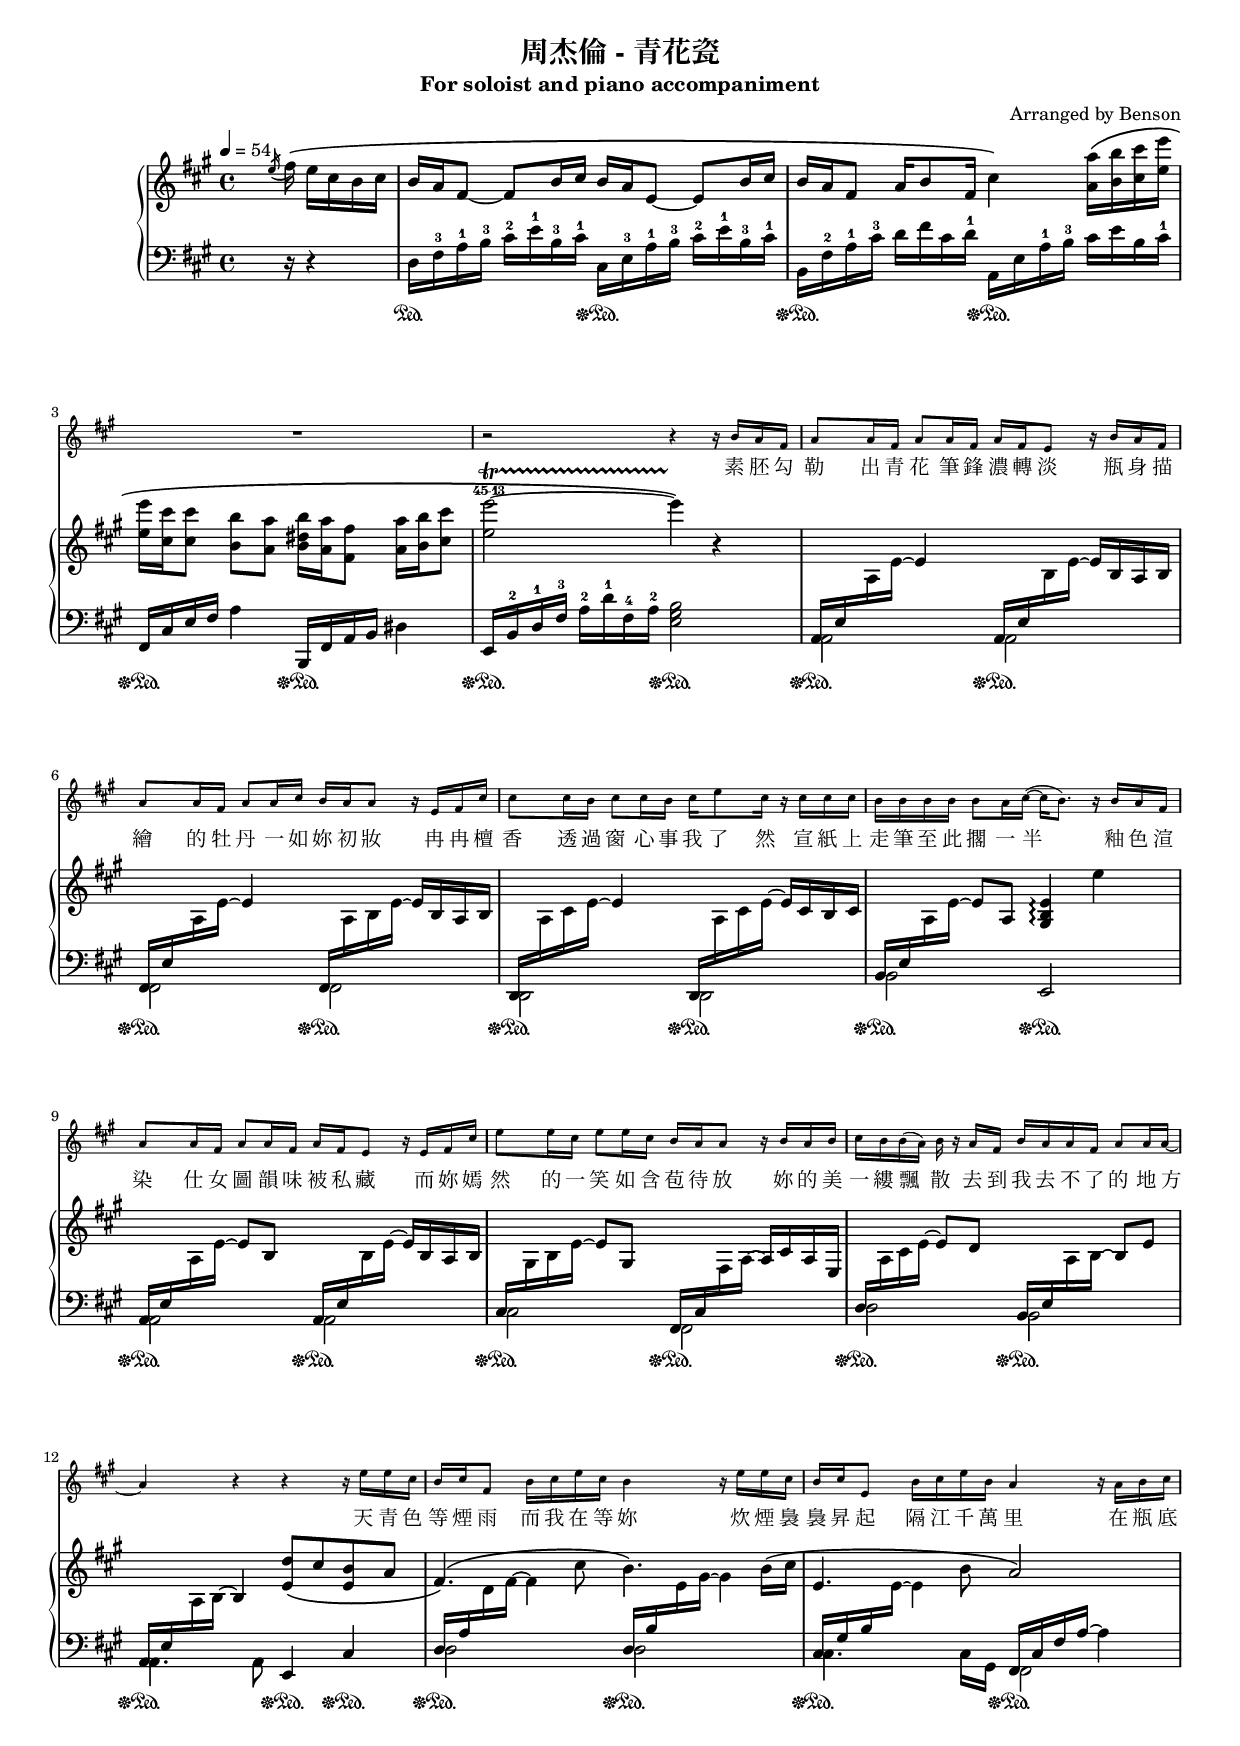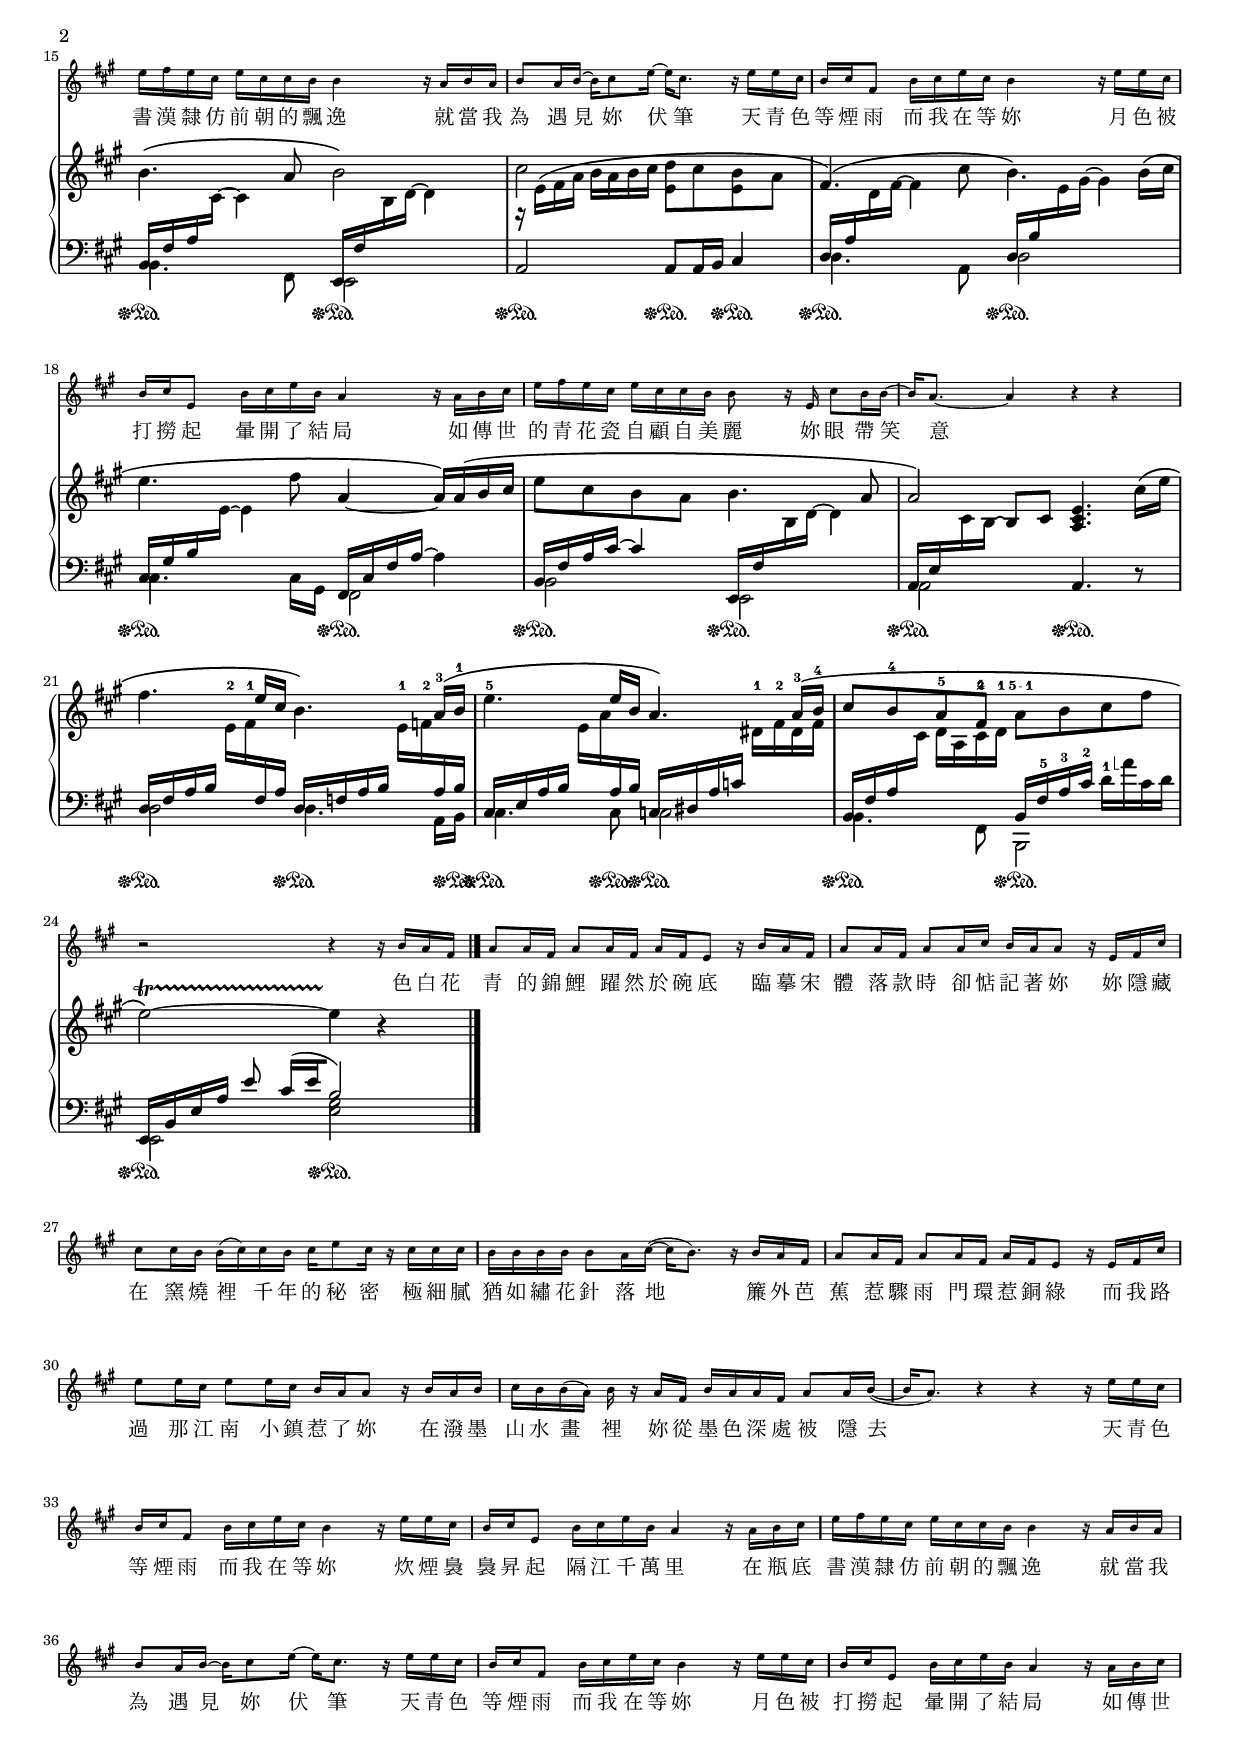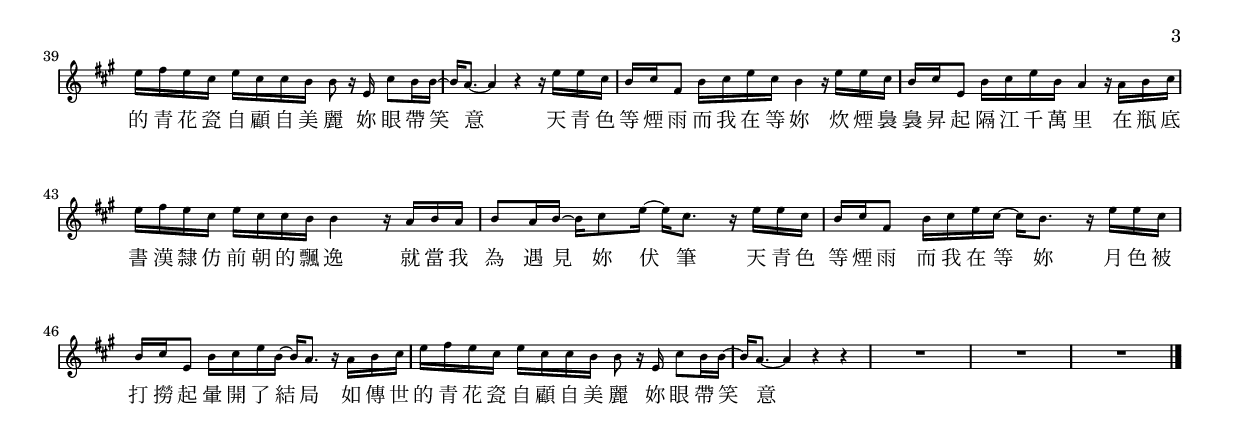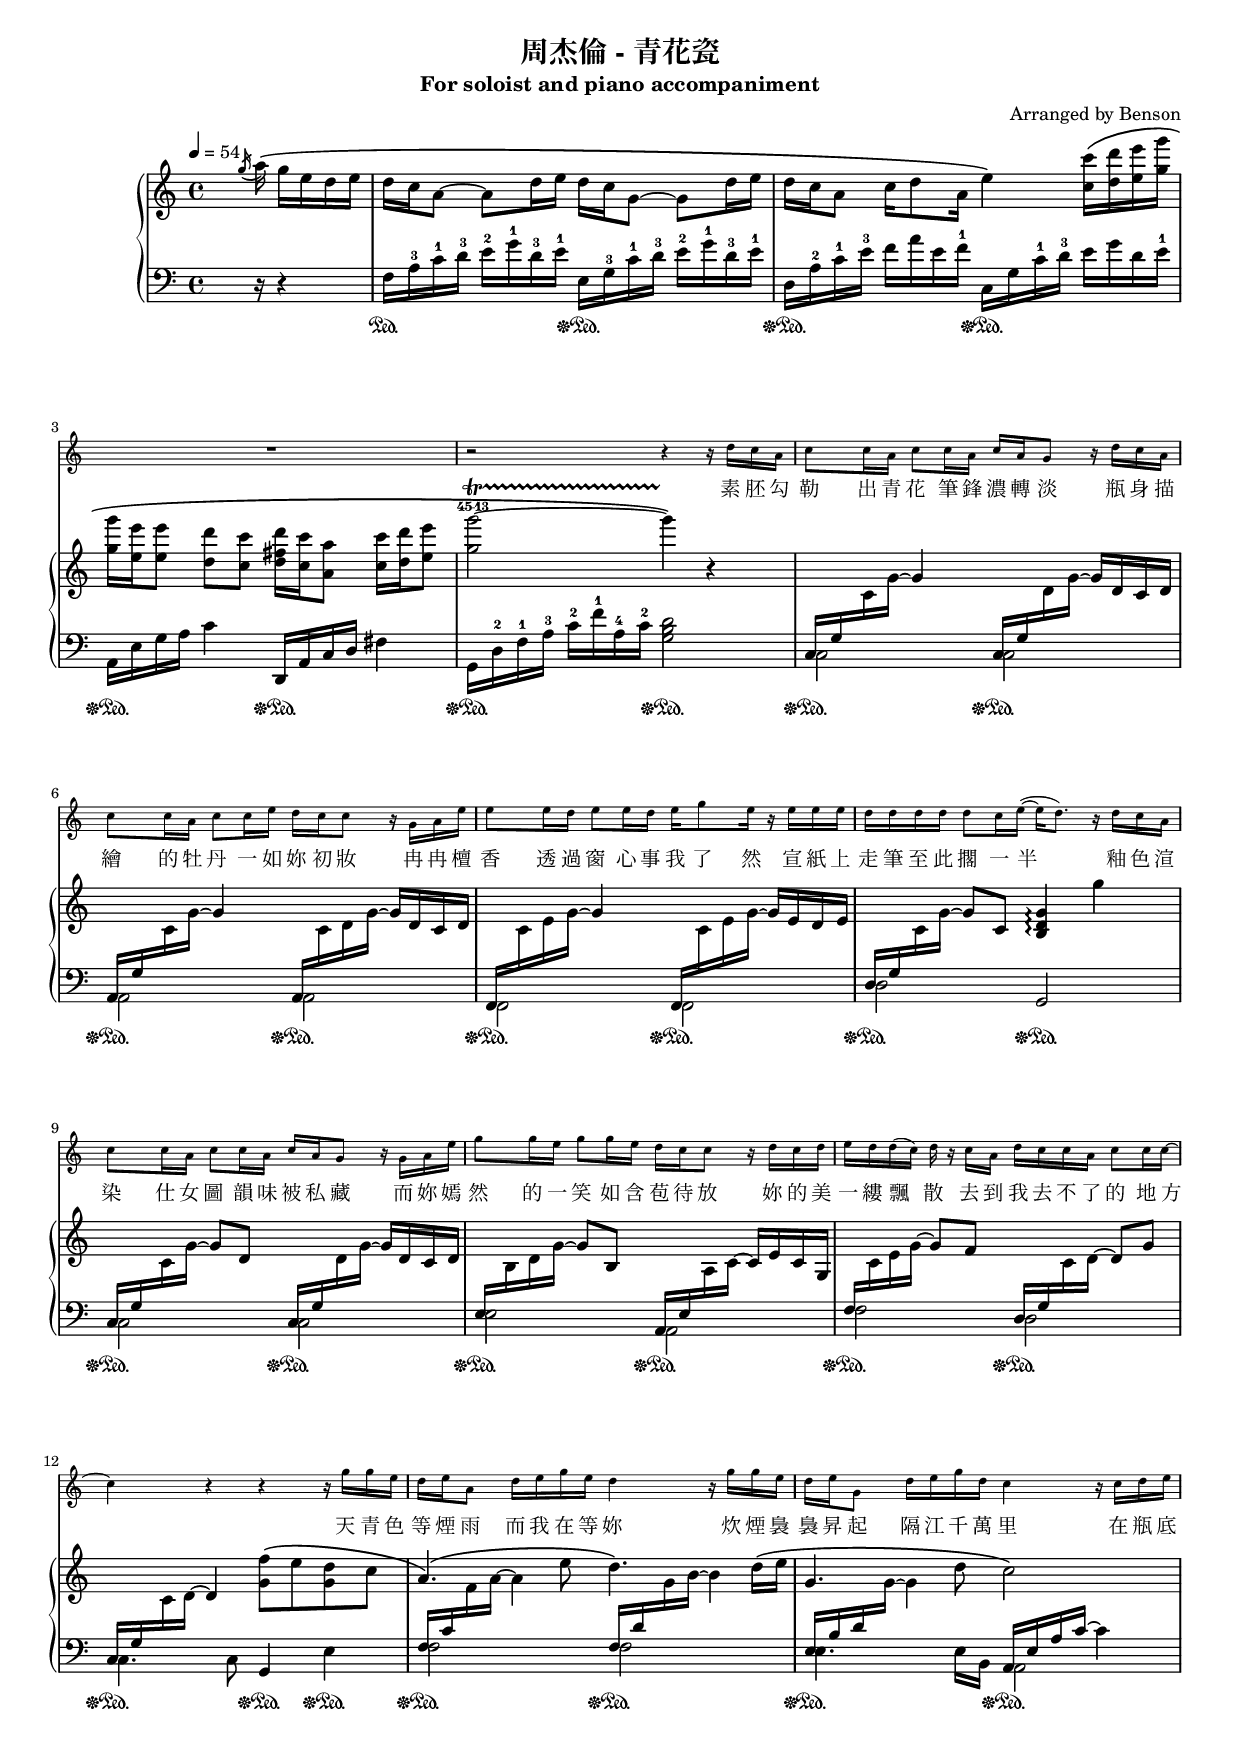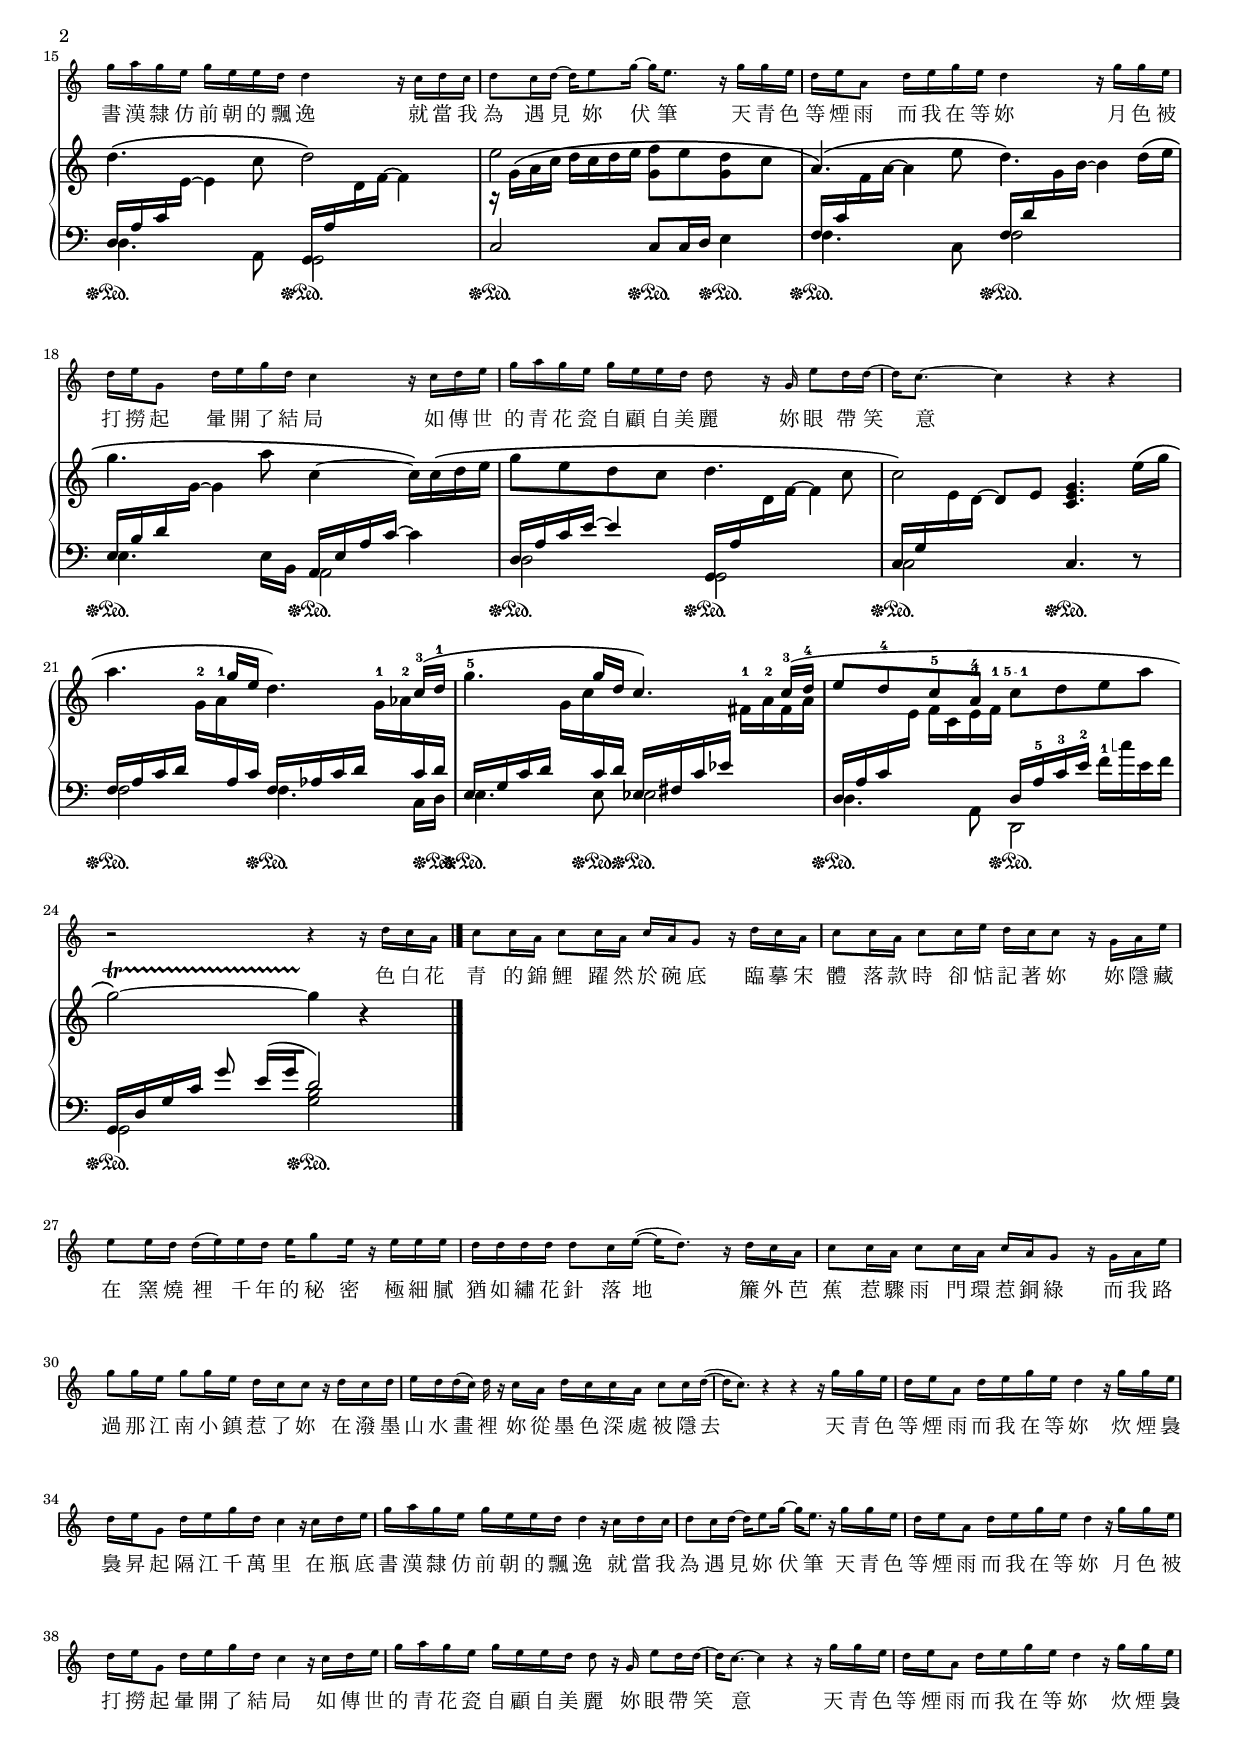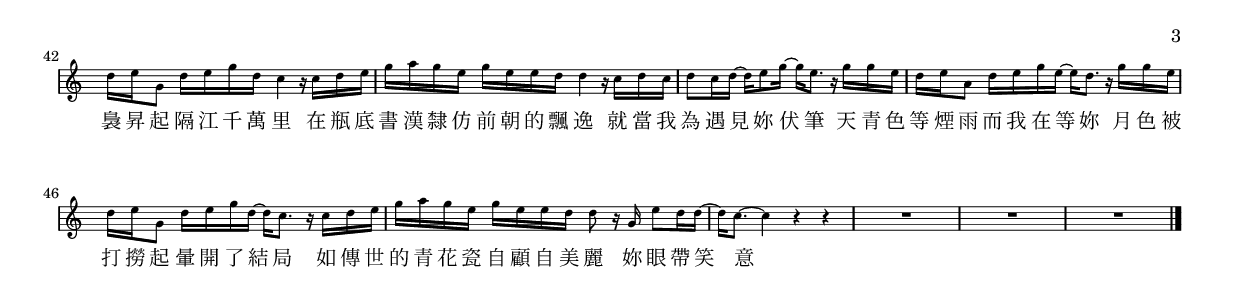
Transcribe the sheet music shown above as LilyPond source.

\version "2.18.2"
\include "articulate.ly"
#(set-global-staff-size 16)

%%%%%%%%%%%%%%%%%%%%%%%%%%%%%%%%%%%%%%%%%%%%%%%%%%%%%%%%%%%%%%%%%%%%%%%%%%%%%%%%%%%%%%%%%%
%%  http://lsr.di.unimi.it/LSR/Item?id=445

%LSR by Jay Anderson.
%modyfied by Simon Albrecht on March 2014.
%=> http://lilypond.1069038.n5.nabble.com/LSR-445-error-td160662.html

#(define (octave-up m t)
 (let* ((octave (1- t))
      (new-note (ly:music-deep-copy m))
      (new-pitch (ly:make-pitch
        octave
        (ly:pitch-notename (ly:music-property m 'pitch))
        (ly:pitch-alteration (ly:music-property m 'pitch)))))
  (set! (ly:music-property new-note 'pitch) new-pitch)
  new-note))

#(define (octavize-chord elements t)
 (cond ((null? elements) elements)
     ((eq? (ly:music-property (car elements) 'name) 'NoteEvent)
       (cons (car elements)
             (cons (octave-up (car elements) t)
                   (octavize-chord (cdr elements) t))))
     (else (cons (car elements) (octavize-chord (cdr elements ) t)))))

#(define (octavize music t)
 (if (eq? (ly:music-property music 'name) 'EventChord)
       (ly:music-set-property! music 'elements (octavize-chord
(ly:music-property music 'elements) t)))
 music)

makeOctaves = #(define-music-function (parser location arg mus) (integer? ly:music?)
 (music-map (lambda (x) (octavize x arg)) (event-chord-wrap! mus)))
%%%%%%%%%%%%%%%%%%%%%%%%%%%%%%%%%%%%%%%%%%%%%%%%%%%%%%%%%%%%%%%%%%%%%%%%%%%%%%%%%%%%%%%%%%

cr = \change Staff = "right"
cl = \change Staff = "left"
rhMark = \markup { 
  \path #0.1 #'((moveto -1 0)(rlineto 0 -1.5)(rlineto 0.5 0))
}

\header {
  title = "周杰倫 - 青花瓷"
  subtitle = "For soloist and piano accompaniment"
  arranger = "Arranged by Benson"
}

upper-prelude = \relative c''' {
  s16 \acciaccatura g a\( g e d e d c a8~ a8 d16 e d c g8~ g d'16 e d c a8 c16 d8 a16 e'4\)
  \makeOctaves 1 { c16\( d e g g e e8 d c } <d fis d'>16 \makeOctaves 1 { c a8 c16 d e8 }
  <g g'>2~\startTrillSpan\finger \markup \tied-lyric #"45-13" g'4\stopTrillSpan\) r4
}

lower-prelude = \relative c {
  s16 r16 r4
  f16 a-3 c-1 d-3 e-2 g-1 d-3 e-1
  e,16 g-3 c-1 d-3 e-2 g-1 d-3 e-1
  d,16 a'-2 c-1 e-3 f a e f-1
  c,16 g' c-1 d-3 e g d e-1
  a,,16 e' g a c4
  d,,16 a' c d fis4
  g,16 d'-2 f-1 a-3 c-2 f-1 a,-4 c-2
  <g b d>2
}

upper-verse-one = \relative c' {
  s1 s1 s1 s2 <b d g>4\arpeggio g''
  s1 s1 s1 s2
}

lower-verse-one = \relative c {
  << {
    \stemNeutral
    \cl c16 g'
    \cr c16 g'~ g4
    \cl c,,16 g'
    \cr d'16 g~ g d c d
    \cl a,16 g'
    \cr c16 g'~ g4
    \cl a,,16
    \cr c'16 d g~ g d c d
    \cl f,,16
    \cr c''16 e g~ g4
    \cl f,,16
    \cr c''16 e g~ g e d e
    \cl d,16 g
    \cr c16 g'~ g8 c,
  } \\ {
    c,2 c2 a2 a f f d'
  } >>
  g,2
  << {
    \stemNeutral
    \cl c16 g'
    \cr c16 g'~ g8 d
    \cl c,16 g'
    \cr d'16 g~ g d c d
    \cl e,16
    \cr b'16 d g~ g8 b,
    \cl a,16 e'
    \cr a16 c~ c e c g
    \cl f16
    \cr c'16 e g~ g8 f
    \cl d,16 g
    \cr c16 d~ d8 g
    \cl c,,16 g'
    \cr c16 d~ d4
  } \\ {
    c,2 c e a, f' d c4. c8
  } >>
}

upper-chorus-one = \relative c'' {
  <f g,>8\( e <d g,> c
  a4.\)\( e'8 d4.\) d16\( e
  g,4. d'8 c2\)
  d4.\( c8 d2\)
  << { e2 } \\ {
    r16 g,^\( a c d c d e
    <f g,>8 e <d g,> c
    \stemNeutral
    a4.\)^\( e'8 d4.\)
  } >>
  d16\( e
  g4. a8 c,4~ c16\) c\( d e
  g8 e d c d4. c8 c2\)
  <c, e g>4.
}
lower-chorus-one = \relative c {
  g4 e'
  << {
    \stemNeutral
    f16 c' \cr f a~ \stemDown a4
    \stemNeutral
    \cl f,16 d' \cr \stemDown g b~ b4
    \stemNeutral
    \cl e,,16 b' d \cr \stemDown g~ g4
    \stemUp
    \cl a,,16 e' a c~ \stemDown c4
    \stemNeutral
    d,16 a' c \cr \stemDown e~ e4
    \stemNeutral
    \cl g,,16 a' \cr \stemDown d f~ f4
    \stemNeutral
  } \\ {
    f,2 f
    e4. e16 b a2
    d4. a8 g2
  } >>
  c2 c8 c16 d e4
  << {
    \stemNeutral
    f16 c' \cr f a~ \stemDown a4
    \stemNeutral
    \cl f,16 d' \cr \stemDown g b~ b4
    \stemNeutral
    \cl e,,16 b' d \cr \stemDown g~ g4
    \stemUp
    \cl a,,16 e' a c~ \stemDown c4
    \stemUp
    d,16 a' c e~ e4
    \stemNeutral
    \cl g,,16 a' \cr \stemDown d f~ f4
    \stemNeutral
    \cl c,16 g' \cr e' d~ d8 e
  } \\ {
    f,4. c8 f2
    e4. e16 b a2
    d2 g,2
    c2
  } >>
  c4.
}

upper-episode = \relative c'' {
  e16\( g a4. \stemUp g16 e \stemNeutral d4.\)
  \stemUp c16\(-3 d-1 \stemNeutral g4.-5 \stemUp g16 d c4.\)
  \stemUp c16\(-3 d-4 e8 d-4 c-5 a-4 \stemNeutral c\finger "5 - 1" d e a
  g2~\)\startTrillSpan g4\stopTrillSpan r4
}

lower-episode = \relative c {
  r8
  << {
    \stemUp
    f16 a c d
    \stemNeutral
    \cr g-2 a-1 \cl a, c
    \stemUp
    f,16 aes c d
    \stemNeutral
    \cr g-1 aes-2 \cl c, d
    \stemUp
    e,16 g c d
    \stemNeutral
    \cr g c \cl c, d
    \stemUp
    ees,16 fis c' ees
    \stemDown
    \cr fis-1 a-2 fis a \cl
    \stemNeutral
    d,,16 a' c \cr e
    \stemDown
    f c e-2 f-1 \cl
    \stemUp
    d,16 a'-5 c-3 e-2
    \stemNeutral
    f-1
    \set fingeringOrientations = #'(left)
    <c'\finger \rhMark> e, f
    \stemUp
    g,, d' g c g'8\noBeam e16[( g d2])
  } \\ {
    f,2 f4. c16 d e4. e8 ees2
    d4. a8 d,2 g
    <g' b>2
  } >>
}

pedals = {
  s8 s4
  s2\sustainOn
  \repeat unfold 22 { s2\sustainOff\sustainOn }
  \repeat unfold 2 { s4\sustainOff\sustainOn }
  \repeat unfold 7 { s2\sustainOff\sustainOn }
  \repeat unfold 2 { s4\sustainOff\sustainOn }
  \repeat unfold 8 { s2\sustainOff\sustainOn }
  % episode
  s2\sustainOff\sustainOn
  s4.\sustainOff\sustainOn
  s16
  s16\sustainOff\sustainOn
  s4.\sustainOff\sustainOn
  s8\sustainOff\sustainOn
  s2\sustainOff\sustainOn
  \repeat unfold 4 { s2\sustainOff\sustainOn }
}

upper-print = \relative c' {
  \set fingeringOrientations = #'(up)
  \clef treble
  \tempo 4 = 54
  \time 4/4
  \key c \major
  \partial 16*6
  \upper-prelude
  \upper-verse-one
  \upper-chorus-one
  \upper-episode
  \bar "|."
}

lower-print = \relative c {
  \clef bass
  \time 4/4
  \key c \major
  \partial 16*6
  \lower-prelude
  \lower-verse-one
  \lower-chorus-one
  \lower-episode
  \bar "|."
}

dynamics = {
  s1
}

guitarchords = \chordmode {
  % ais1:m
}

lyricsmain = \lyricmode {
  素 胚 勾 勒 出 青 花 筆 鋒 濃 轉 淡
  瓶 身 描 繪 的 牡 丹 一 如 妳 初 妝
  冉 冉 檀 香 透 過 窗 心 事 我 了 然
  宣 紙 上 走 筆 至 此 擱 一 半

  釉 色 渲 染 仕 女 圖 韻 味 被 私 藏
  而 妳 嫣 然 的 一 笑 如 含 苞 待 放
  妳 的 美 一 縷 飄 散 去 到 我 去 不 了 的 地 方

  天 青 色 等 煙 雨 而 我 在 等 妳
  炊 煙 裊 裊 昇 起 隔 江 千 萬 里
  在 瓶 底 書 漢 隸 仿 前 朝 的 飄 逸
  就 當 我 為 遇 見 妳 伏 筆

  天 青 色 等 煙 雨 而 我 在 等 妳
  月 色 被 打 撈 起 暈 開 了 結 局
  如 傳 世 的 青 花 瓷 自 顧 自 美 麗 妳 眼 帶 笑 意

  色 白 花 青 的 錦 鯉 躍 然 於 碗 底
  臨 摹 宋 體 落 款 時 卻 惦 記 著 妳
  妳 隱 藏 在 窯 燒 裡 千 年 的 秘 密
  極 細 膩 猶 如 繡 花 針 落 地

  簾 外 芭 蕉 惹 驟 雨 門 環 惹 銅 綠
  而 我 路 過 那 江 南 小 鎮 惹 了 妳
  在 潑 墨 山 水 畫 裡  妳 從 墨 色 深 處 被 隱 去

  天 青 色 等 煙 雨 而 我 在 等 妳
  炊 煙 裊 裊 昇 起 隔 江 千 萬 里
  在 瓶 底 書 漢 隸 仿 前 朝 的 飄 逸
  就 當 我 為 遇 見 妳 伏 筆

  天 青 色 等 煙 雨 而 我 在 等 妳
  月 色 被 打 撈 起 暈 開 了 結 局
  如 傳 世 的 青 花 瓷 自 顧 自 美 麗
  妳 眼 帶 笑 意

  天 青 色 等 煙 雨 而 我 在 等 妳
  炊 煙 裊 裊 昇 起 隔 江 千 萬 里
  在 瓶 底 書 漢 隸 仿 前 朝 的 飄 逸
  就 當 我 為 遇 見 妳 伏 筆

  天 青 色 等 煙 雨 而 我 在 等 妳
  月 色 被 打 撈 起 暈 開 了 結 局
  如 傳 世 的 青 花 瓷 自 顧 自 美 麗
  妳 眼 帶 笑 意
}

melody-verse = \relative c'' {
  r16 d c a c8 c16 a c8 c16 a c a g8
  r16 d' c a c8 c16 a c8 c16 e d c c8
  r16 g a e' e8 e16 d e8 e16 d e g8 e16
  r16 e e e d d d d d8 c16 e~( e d8.)
  r16 d c a c8 c16 a c8 c16 a c a g8
  r16 g a e' g8 g16 e g8 g16 e d c c8
  r16 d c d e d d( c) d r c a d c c a c8 c16 c~ c4 r4 r4
}

melody-verse-two = \relative c'' {
  r16 d c a c8 c16 a c8 c16 a c a g8
  r16 d' c a c8 c16 a c8 c16 e d c c8
  r16 g a e' e8 e16 d d( e) e16 d e g8 e16
  r16 e e e d d d d d8 c16 e~( e d8.)
  r16 d c a c8 c16 a c8 c16 a c a g8
  r16 g a e' g8 g16 e g8 g16 e d c c8
  r16 d c d e d d( c) d r c a d c c a c8 c16 d~( d c8.) r4 r4
}

melody-chorus = \relative c''' {
  r16 g16 g e d e a,8 d16 e g e d4
  r16 g g e d e g,8 d'16 e g d c4
  r16 c d e g a g e g e e d d4
  r16 c d c d8 c16 d~ d16 e8 g16~ g e8.
  r16 g16 g e d e a,8 d16 e g e d4
  r16 g g e d e g,8 d'16 e g d c4
  r16 c d e g a g e g e e d d8 r16
  g,16 e'8 d16 d~ d c8.~ c4 r4
}

melody-chorus-two = \relative c''' {
  r16 g16 g e d e a,8 d16 e g e d4
  r16 g g e d e g,8 d'16 e g d c4
  r16 c d e g a g e g e e d d4
  r16 c d c d8 c16 d~ d16 e8 g16~ g e8.
  r16 g16 g e d e a,8 d16 e g e~ e d8.
  r16 g g e d e g,8 d'16 e g d~ d c8.
  r16 c d e g a g e g e e d d8 r16
  g,16 e'8 d16 d~ d c8.~ c4 r4
}

melody = \relative c' {
  \clef treble
  \time 4/4
  \key c \major
  \partial 16*6
  s16 r16 r4 R1 R1 R1 r2 r4
  \melody-verse
  \melody-chorus
  r4 R1 R1 R1 r2 r4
  \melody-verse-two
  \melody-chorus
  \melody-chorus-two
  r4 R1 R1 R1
  \bar "|."
}


\book {
\score {
  <<
    % \new ChordNames {
      % \guitarchords
    % }
    \new Staff = "melodystaff" <<
      \set Staff.midiInstrument = #"electric guitar (clean)"
      \set Staff.instrumentName = #"Ocarina"
      \set Staff.midiMinimumVolume = #0.9
      \set Staff.midiMaximumVolume = #1
      \new Voice = "melody" {
        \melody
      }
      \context Lyrics = "lyrics" { \lyricsto "melody" { \lyricsmain } }
    >>
    \new PianoStaff <<
      \new Staff = "right" {
        \set Staff.midiInstrument = #"acoustic grand"
        \set Staff.midiMinimumVolume = #0.6
        \set Staff.midiMaximumVolume = #0.7
        \articulate << \upper-print \pedals >>
      }
      \new Staff = "left" {
        \set Staff.midiInstrument = #"acoustic grand"
        \set Staff.midiMinimumVolume = #0.6
        \set Staff.midiMaximumVolume = #0.7
        \articulate << \lower-print \pedals >>
      }
    >>
  >>
  \midi {
    \context {
      \ChordNameVoice \remove Note_performer
    }
  }
}
}
\book {
\bookOutputSuffix "c-major"
\score {
  <<
    % \new ChordNames {
      % \set chordChanges = ##t
      % \guitarchords
    % }
    \new Staff = "melodystaff" \with {
      fontSize = #-3
      \override StaffSymbol.staff-space = #(magstep -3)
      \override StaffSymbol.thickness = #(magstep -3)
    }
    <<
      \set Staff.instrumentName = #"Solo"
      \new Voice = "melody" {
        \melody
      }
      \context Lyrics = "lyrics" { \lyricsto "melody" { \lyricsmain } }
    >>
    \new PianoStaff <<
      \set Staff.instrumentName = #"Piano"
      \new Staff = "right" { \upper-print }
      % \new Dynamics = "Dynamics_pf" \dynamics
      \new Staff = "left" { \lower-print }
    >>
    \new Staff <<
      % TODO: pedal sustain style bracket not working
      \set Staff.pedalSustainStyle = #'bracket

      \new Dynamics = "pedal-marking" \pedals
    >>
  >>
  \layout {
    \context {
      % add the RemoveEmptyStaffContext that erases rest-only staves
      \Staff \RemoveEmptyStaves
    }
    \context {
      % add the RemoveEmptyStaffContext that erases rest-only staves
      % \Dynamics \RemoveEmptyStaves
    }
    \context {
      \Score
      % Remove all-rest staves also in the first system
      \override VerticalAxisGroup.remove-first = ##t
      % If only one non-empty staff in a system exists, still print the starting bar
      \override SystemStartBar.collapse-height = #1
    }
    \context {
      \ChordNames
      \override ChordName #'font-size = #-3
    }
  }
}
}

\book {
\bookOutputSuffix "a-major"
\score {
  <<
    % \new ChordNames {
      % \set chordChanges = ##t
      % \guitarchords
    % }
    \new Staff = "melodystaff" \with {
      fontSize = #-3
      \override StaffSymbol.staff-space = #(magstep -3)
      \override StaffSymbol.thickness = #(magstep -3)
    }
    <<
      \set Staff.instrumentName = #"Solo"
      \new Voice = "melody" {
        \transpose c a, { \melody }
      }
      \context Lyrics = "lyrics" { \lyricsto "melody" { \lyricsmain } }
    >>
    \new PianoStaff <<
      \set Staff.instrumentName = #"Piano"
      \new Staff = "right" { \transpose c a, { \upper-print }}
      % \new Dynamics = "Dynamics_pf" \dynamics
      \new Staff = "left" { \transpose c a, { \lower-print }}
    >>
    \new Staff <<
      \new Dynamics = "pedal-marking" \pedals
    >>
  >>
  \layout {
    \context {
      % add the RemoveEmptyStaffContext that erases rest-only staves
      \Staff \RemoveEmptyStaves
    }
    \context {
      % add the RemoveEmptyStaffContext that erases rest-only staves
      % \Dynamics \RemoveEmptyStaves
    }
    \context {
      \Score
      % Remove all-rest staves also in the first system
      \override VerticalAxisGroup.remove-first = ##t
      % If only one non-empty staff in a system exists, still print the starting bar
      \override SystemStartBar.collapse-height = #1
    }
    \context {
      \ChordNames
      \override ChordName #'font-size = #-3
    }
  }
}
}

